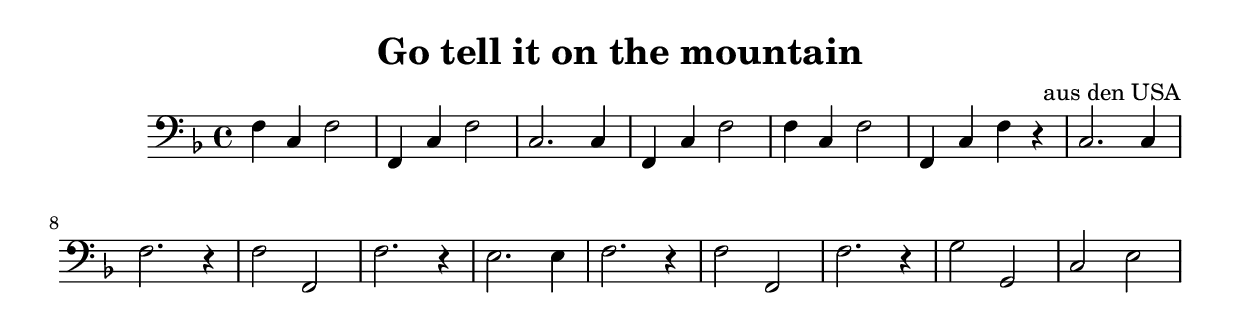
\header {
  title = "Go tell it on the mountain"
  composer = "aus den USA"
}

fragmentA = \absolute {\clef bass f4 c4 f2}
fragmentB = \absolute {\clef bass f,4 c4 f2}
fragmentC = \absolute {\clef bass c2. c4}
fragmentD = \absolute {\clef bass f,4 c4 f4 r4}
fragmentE = \absolute {\clef bass f2. r4}

fragmentF = \absolute {\clef bass f2 f,2}
fragmentG = \absolute {\clef bass f2. r4}
fragmentH = \absolute {\clef bass e2. e4}
fragmentI = \absolute {\clef bass g2 g,2}
fragmentJ = \absolute {\clef bass c2 e2}

bass = \new Staff {
\key f \major
  \fragmentA \fragmentB \fragmentC \fragmentB \fragmentA \fragmentD
  \fragmentC \fragmentE \fragmentF \fragmentG \fragmentH \fragmentG
  \fragmentF \fragmentG \fragmentI  \fragmentJ
}

\score {
  {
    \bass
  }
}

